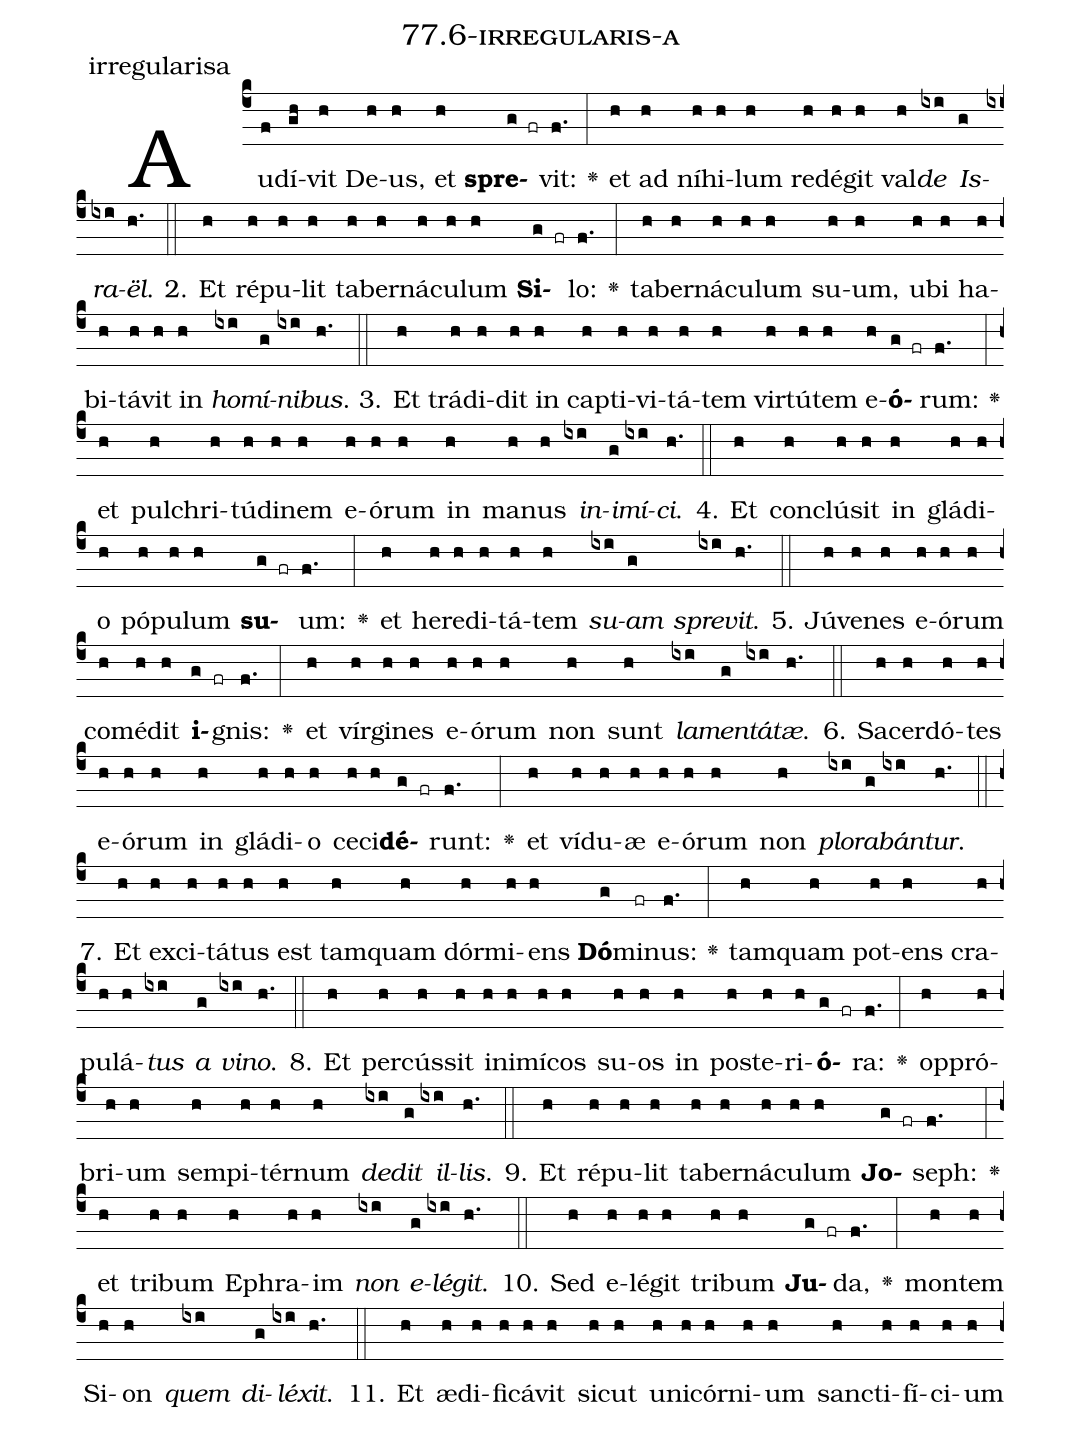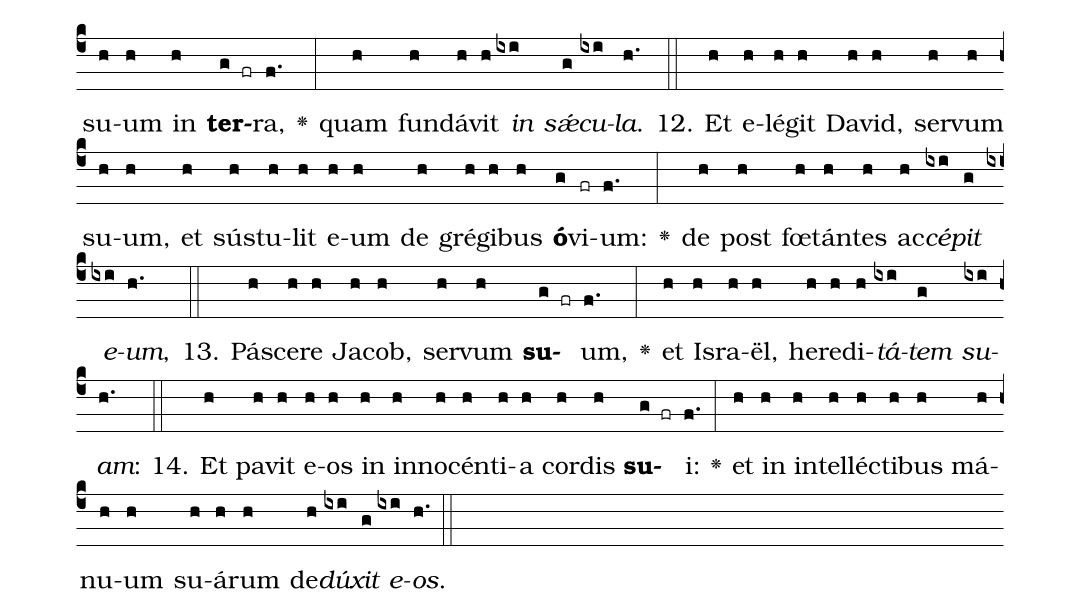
name: 77.6-irregularis-a;
annotation: irregularisa;
%%
(c4)Au(f)dí(gh)vit(h) De(h)us,(h) et(h) <b>spre</b>(g fr)vit:(f.) <v>\greheightstar</v>(:) et(h) ad(h) ní(h)hi(h)lum(h) red(h)é(h)git(h) val(h)<i>de</i>(ixi) <i>Is</i>(g)<i>ra</i>(ixi)<i>ël</i>.(h.) (::)
2. Et(h) ré(h)pu(h)lit(h) ta(h)ber(h)ná(h)cu(h)lum(h) <b>Si</b>(g fr)lo:(f.) <v>\greheightstar</v>(:) ta(h)ber(h)ná(h)cu(h)lum(h) su(h)um,(h) u(h)bi(h) ha(h)bi(h)tá(h)vit(h) in(h) <i>ho</i>(ixi)<i>mí</i>(g)<i>ni</i>(ixi)<i>bus</i>.(h.) (::)
3. Et(h) trá(h)di(h)dit(h) in(h) cap(h)ti(h)vi(h)tá(h)tem(h) vir(h)tú(h)tem(h) e(h)<b>ó</b>(g fr)rum:(f.) <v>\greheightstar</v>(:) et(h) pul(h)chri(h)tú(h)di(h)nem(h) e(h)ó(h)rum(h) in(h) ma(h)nus(h) <i>in</i>(ixi)<i>i</i>(g)<i>mí</i>(ixi)<i>ci</i>.(h.) (::)
4. Et(h) con(h)clú(h)sit(h) in(h) glá(h)di(h)o(h) pó(h)pu(h)lum(h) <b>su</b>(g fr)um:(f.) <v>\greheightstar</v>(:) et(h) he(h)re(h)di(h)tá(h)tem(h) <i>su</i>(ixi)<i>am</i>(g) <i>spre</i>(ixi)<i>vit</i>.(h.) (::)
5. Jú(h)ve(h)nes(h) e(h)ó(h)rum(h) com(h)é(h)dit(h) <b>i</b>(g fr)gnis:(f.) <v>\greheightstar</v>(:) et(h) vír(h)gi(h)nes(h) e(h)ó(h)rum(h) non(h) sunt(h) <i>la</i>(ixi)<i>men</i>(g)<i>tá</i>(ixi)<i>tæ</i>.(h.) (::)
6. Sa(h)cer(h)dó(h)tes(h) e(h)ó(h)rum(h) in(h) glá(h)di(h)o(h) ce(h)ci(h)<b>dé</b>(g fr)runt:(f.) <v>\greheightstar</v>(:) et(h) ví(h)du(h)æ(h) e(h)ó(h)rum(h) non(h) <i>plo</i>(ixi)<i>ra</i>(g)<i>bán</i>(ixi)<i>tur</i>.(h.) (::)
7. Et(h) ex(h)ci(h)tá(h)tus(h) est(h) tam(h)quam(h) dór(h)mi(h)ens(h) <b>Dó</b>(g)mi(fr)nus:(f.) <v>\greheightstar</v>(:) tam(h)quam(h) pot(h)ens(h) cra(h)pu(h)lá(h)<i>tus</i>(ixi) <i>a</i>(g) <i>vi</i>(ixi)<i>no</i>.(h.) (::)
8. Et(h) per(h)cús(h)sit(h) in(h)i(h)mí(h)cos(h) su(h)os(h) in(h) post(h)e(h)ri(h)<b>ó</b>(g fr)ra:(f.) <v>\greheightstar</v>(:) op(h)pró(h)bri(h)um(h) sem(h)pi(h)tér(h)num(h) <i>de</i>(ixi)<i>dit</i>(g) <i>il</i>(ixi)<i>lis</i>.(h.) (::)
9. Et(h) ré(h)pu(h)lit(h) ta(h)ber(h)ná(h)cu(h)lum(h) <b>Jo</b>(g fr)seph:(f.) <v>\greheightstar</v>(:) et(h) tri(h)bum(h) E(h)phra(h)im(h) <i>non</i>(ixi) <i>e</i>(g)<i>lé</i>(ixi)<i>git</i>.(h.) (::)
10. Sed(h) e(h)lé(h)git(h) tri(h)bum(h) <b>Ju</b>(g fr)da,(f.) <v>\greheightstar</v>(:) mon(h)tem(h) Si(h)on(h) <i>quem</i>(ixi) <i>di</i>(g)<i>lé</i>(ixi)<i>xit</i>.(h.) (::)
11. Et(h) æ(h)di(h)fi(h)cá(h)vit(h) sic(h)ut(h) u(h)ni(h)cór(h)ni(h)um(h) sanc(h)ti(h)fí(h)ci(h)um(h) su(h)um(h) in(h) <b>ter</b>(g fr)ra,(f.) <v>\greheightstar</v>(:) quam(h) fun(h)dá(h)vit(h) <i>in</i>(ixi) <i>sǽ</i>(g)<i>cu</i>(ixi)<i>la</i>.(h.) (::)
12. Et(h) e(h)lé(h)git(h) Da(h)vid,(h) ser(h)vum(h) su(h)um,(h) et(h) sús(h)tu(h)lit(h) e(h)um(h) de(h) gré(h)gi(h)bus(h) <b>ó</b>(g)vi(fr)um:(f.) <v>\greheightstar</v>(:) de(h) post(h) fœ(h)tán(h)tes(h) ac(h)<i>cé</i>(ixi)<i>pit</i>(g) <i>e</i>(ixi)<i>um</i>,(h.) (::)
13. Pá(h)sce(h)re(h) Ja(h)cob,(h) ser(h)vum(h) <b>su</b>(g fr)um,(f.) <v>\greheightstar</v>(:) et(h) Is(h)ra(h)ël,(h) he(h)re(h)di(h)<i>tá</i>(ixi)<i>tem</i>(g) <i>su</i>(ixi)<i>am</i>:(h.) (::)
14. Et(h) pa(h)vit(h) e(h)os(h) in(h) in(h)no(h)cén(h)ti(h)a(h) cor(h)dis(h) <b>su</b>(g fr)i:(f.) <v>\greheightstar</v>(:) et(h) in(h) in(h)tel(h)léc(h)ti(h)bus(h) má(h)nu(h)um(h) su(h)á(h)rum(h) de(h)<i>dú</i>(ixi)<i>xit</i>(g) <i>e</i>(ixi)<i>os</i>.(h.) (::)
